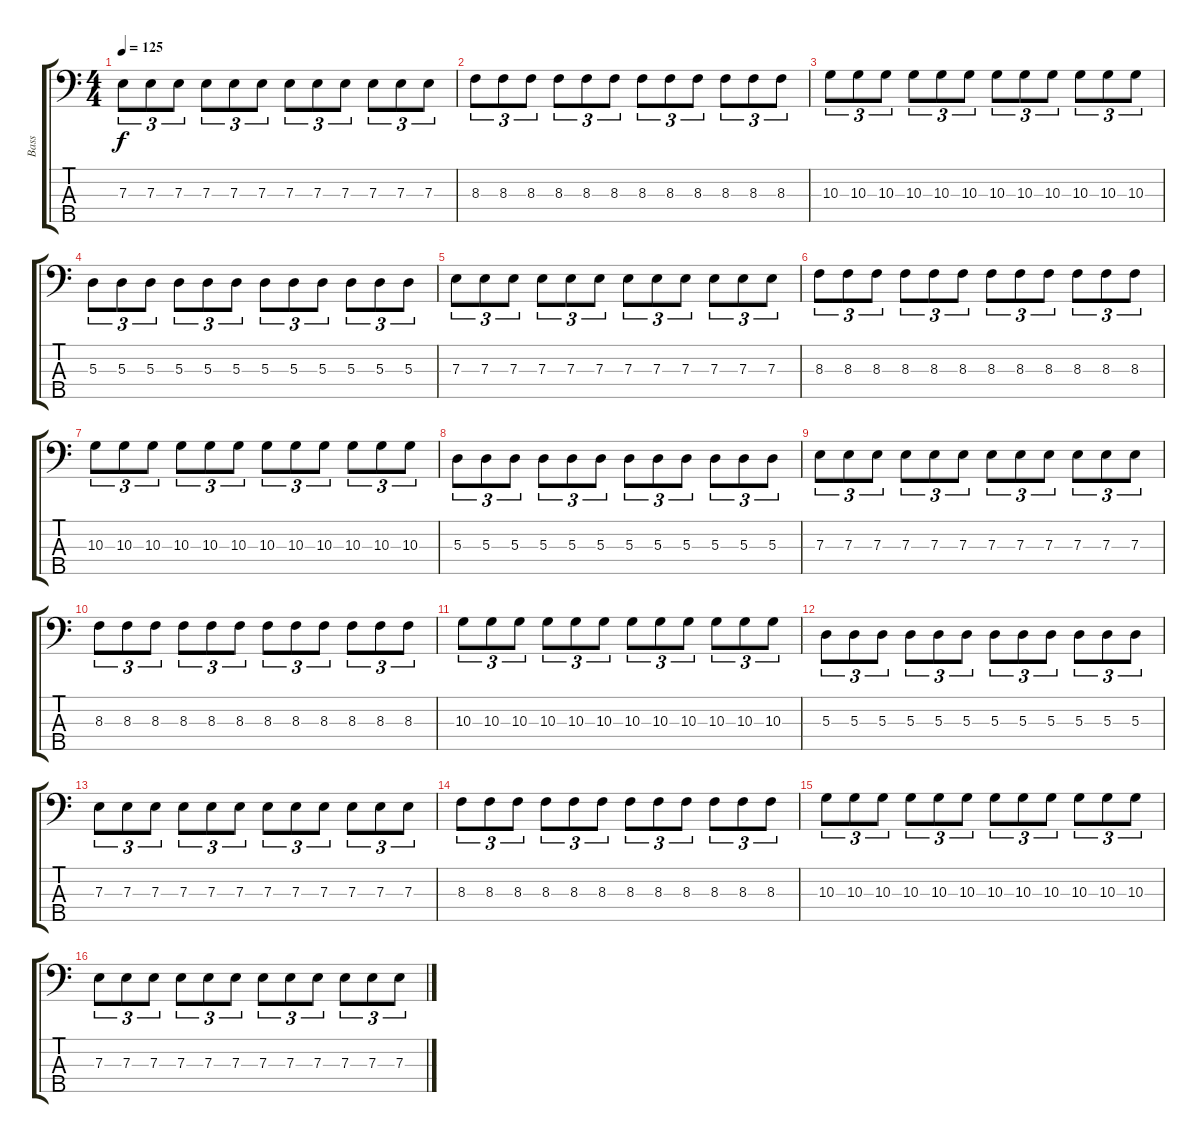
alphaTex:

\track ("Bass" "Bass") {instrument electricbasspick}
\staff {score tabs}
\tuning (G2 D2 A1 E1 B0) {hide}
\ts (4 4)
\tempo 125
\clef f4
\ks c
7.3.8{tu (3 2) dy f} 7.3.8{tu (3 2)} 7.3.8{tu (3 2)} 7.3.8{tu (3 2)} 7.3.8{tu (3 2)} 7.3.8{tu (3 2)} 7.3.8{tu (3 2)} 7.3.8{tu (3 2)} 7.3.8{tu (3 2)} 7.3.8{tu (3 2)} 7.3.8{tu (3 2)} 7.3.8{tu (3 2)} |
8.3.8{tu (3 2)} 8.3.8{tu (3 2)} 8.3.8{tu (3 2)} 8.3.8{tu (3 2)} 8.3.8{tu (3 2)} 8.3.8{tu (3 2)} 8.3.8{tu (3 2)} 8.3.8{tu (3 2)} 8.3.8{tu (3 2)} 8.3.8{tu (3 2)} 8.3.8{tu (3 2)} 8.3.8{tu (3 2)} |
10.3.8{tu (3 2)} 10.3.8{tu (3 2)} 10.3.8{tu (3 2)} 10.3.8{tu (3 2)} 10.3.8{tu (3 2)} 10.3.8{tu (3 2)} 10.3.8{tu (3 2)} 10.3.8{tu (3 2)} 10.3.8{tu (3 2)} 10.3.8{tu (3 2)} 10.3.8{tu (3 2)} 10.3.8{tu (3 2)} |
5.3.8{tu (3 2)} 5.3.8{tu (3 2)} 5.3.8{tu (3 2)} 5.3.8{tu (3 2)} 5.3.8{tu (3 2)} 5.3.8{tu (3 2)} 5.3.8{tu (3 2)} 5.3.8{tu (3 2)} 5.3.8{tu (3 2)} 5.3.8{tu (3 2)} 5.3.8{tu (3 2)} 5.3.8{tu (3 2)} |
7.3.8{tu (3 2)} 7.3.8{tu (3 2)} 7.3.8{tu (3 2)} 7.3.8{tu (3 2)} 7.3.8{tu (3 2)} 7.3.8{tu (3 2)} 7.3.8{tu (3 2)} 7.3.8{tu (3 2)} 7.3.8{tu (3 2)} 7.3.8{tu (3 2)} 7.3.8{tu (3 2)} 7.3.8{tu (3 2)} |
8.3.8{tu (3 2)} 8.3.8{tu (3 2)} 8.3.8{tu (3 2)} 8.3.8{tu (3 2)} 8.3.8{tu (3 2)} 8.3.8{tu (3 2)} 8.3.8{tu (3 2)} 8.3.8{tu (3 2)} 8.3.8{tu (3 2)} 8.3.8{tu (3 2)} 8.3.8{tu (3 2)} 8.3.8{tu (3 2)} |
10.3.8{tu (3 2)} 10.3.8{tu (3 2)} 10.3.8{tu (3 2)} 10.3.8{tu (3 2)} 10.3.8{tu (3 2)} 10.3.8{tu (3 2)} 10.3.8{tu (3 2)} 10.3.8{tu (3 2)} 10.3.8{tu (3 2)} 10.3.8{tu (3 2)} 10.3.8{tu (3 2)} 10.3.8{tu (3 2)} |
5.3.8{tu (3 2)} 5.3.8{tu (3 2)} 5.3.8{tu (3 2)} 5.3.8{tu (3 2)} 5.3.8{tu (3 2)} 5.3.8{tu (3 2)} 5.3.8{tu (3 2)} 5.3.8{tu (3 2)} 5.3.8{tu (3 2)} 5.3.8{tu (3 2)} 5.3.8{tu (3 2)} 5.3.8{tu (3 2)} |
7.3.8{tu (3 2)} 7.3.8{tu (3 2)} 7.3.8{tu (3 2)} 7.3.8{tu (3 2)} 7.3.8{tu (3 2)} 7.3.8{tu (3 2)} 7.3.8{tu (3 2)} 7.3.8{tu (3 2)} 7.3.8{tu (3 2)} 7.3.8{tu (3 2)} 7.3.8{tu (3 2)} 7.3.8{tu (3 2)} |
8.3.8{tu (3 2)} 8.3.8{tu (3 2)} 8.3.8{tu (3 2)} 8.3.8{tu (3 2)} 8.3.8{tu (3 2)} 8.3.8{tu (3 2)} 8.3.8{tu (3 2)} 8.3.8{tu (3 2)} 8.3.8{tu (3 2)} 8.3.8{tu (3 2)} 8.3.8{tu (3 2)} 8.3.8{tu (3 2)} |
10.3.8{tu (3 2)} 10.3.8{tu (3 2)} 10.3.8{tu (3 2)} 10.3.8{tu (3 2)} 10.3.8{tu (3 2)} 10.3.8{tu (3 2)} 10.3.8{tu (3 2)} 10.3.8{tu (3 2)} 10.3.8{tu (3 2)} 10.3.8{tu (3 2)} 10.3.8{tu (3 2)} 10.3.8{tu (3 2)} |
5.3.8{tu (3 2)} 5.3.8{tu (3 2)} 5.3.8{tu (3 2)} 5.3.8{tu (3 2)} 5.3.8{tu (3 2)} 5.3.8{tu (3 2)} 5.3.8{tu (3 2)} 5.3.8{tu (3 2)} 5.3.8{tu (3 2)} 5.3.8{tu (3 2)} 5.3.8{tu (3 2)} 5.3.8{tu (3 2)} |
7.3.8{tu (3 2)} 7.3.8{tu (3 2)} 7.3.8{tu (3 2)} 7.3.8{tu (3 2)} 7.3.8{tu (3 2)} 7.3.8{tu (3 2)} 7.3.8{tu (3 2)} 7.3.8{tu (3 2)} 7.3.8{tu (3 2)} 7.3.8{tu (3 2)} 7.3.8{tu (3 2)} 7.3.8{tu (3 2)} |
8.3.8{tu (3 2)} 8.3.8{tu (3 2)} 8.3.8{tu (3 2)} 8.3.8{tu (3 2)} 8.3.8{tu (3 2)} 8.3.8{tu (3 2)} 8.3.8{tu (3 2)} 8.3.8{tu (3 2)} 8.3.8{tu (3 2)} 8.3.8{tu (3 2)} 8.3.8{tu (3 2)} 8.3.8{tu (3 2)} |
10.3.8{tu (3 2)} 10.3.8{tu (3 2)} 10.3.8{tu (3 2)} 10.3.8{tu (3 2)} 10.3.8{tu (3 2)} 10.3.8{tu (3 2)} 10.3.8{tu (3 2)} 10.3.8{tu (3 2)} 10.3.8{tu (3 2)} 10.3.8{tu (3 2)} 10.3.8{tu (3 2)} 10.3.8{tu (3 2)} |
7.3.8{tu (3 2)} 7.3.8{tu (3 2)} 7.3.8{tu (3 2)} 7.3.8{tu (3 2)} 7.3.8{tu (3 2)} 7.3.8{tu (3 2)} 7.3.8{tu (3 2)} 7.3.8{tu (3 2)} 7.3.8{tu (3 2)} 7.3.8{tu (3 2)} 7.3.8{tu (3 2)} 7.3.8{tu (3 2)}
